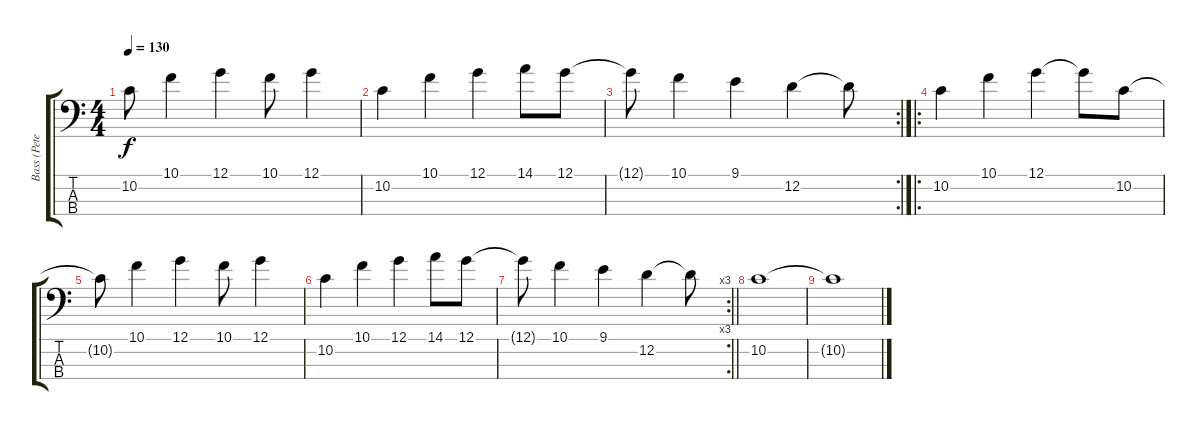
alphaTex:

\track ("Bass (Peter Hook)" "Bass (Pete") {instrument electricbasspick}
\staff {score tabs}
\tuning (G2 D2 A1 E1) {hide}
\ts (4 4)
\tempo 130
\clef f4
\ks c
10.2{t}.8{dy f} 10.1.4 12.1.4 10.1.8 12.1.4 |
10.2.4 10.1.4 12.1.4 14.1.8 12.1.8 |
\rc 2
12.1{t}.8 10.1.4 9.1.4 12.2.4 12.2{t}.8 |
\ro
10.2.4 10.1.4 12.1.4 12.1{t}.8 10.2.8 |
10.2{t}.8 10.1.4 12.1.4 10.1.8 12.1.4 |
10.2.4 10.1.4 12.1.4 14.1.8 12.1.8 |
\rc 3
\barLineRight lightlight
12.1{t}.8 10.1.4 9.1.4 12.2.4 12.2{t}.8 |
10.2.1 |
10.2{t}.1
